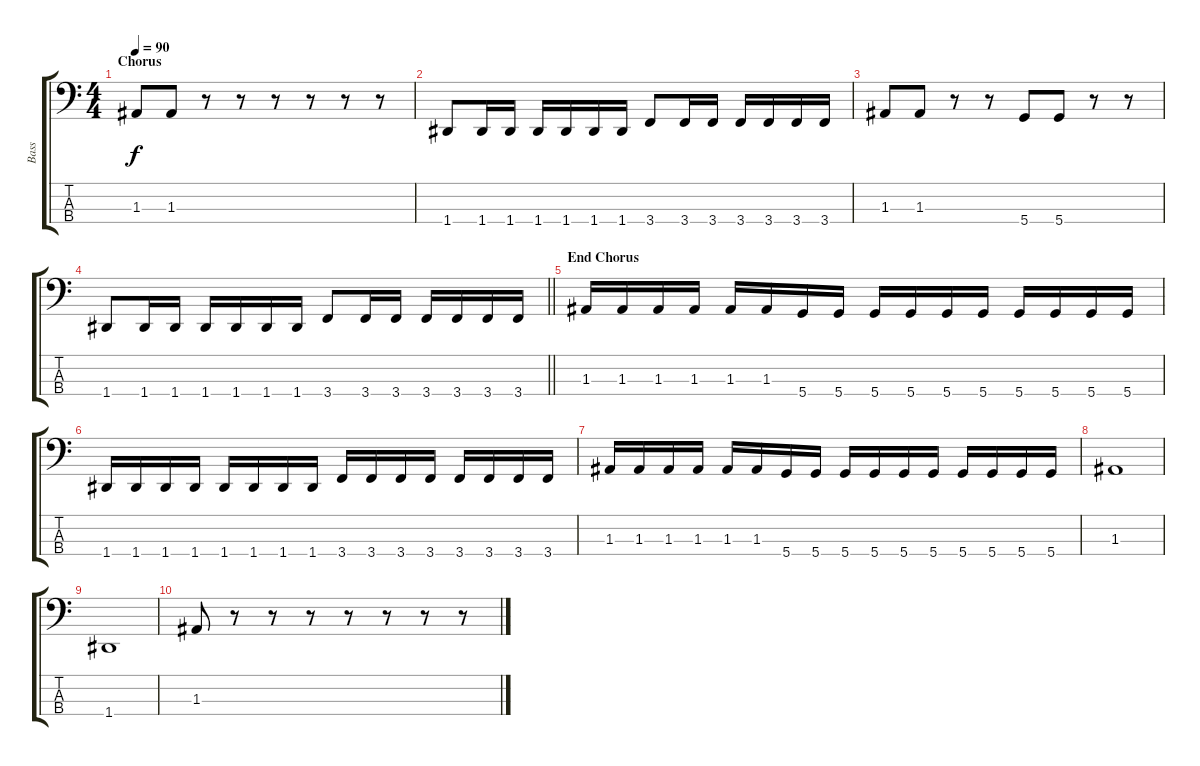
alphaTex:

\track ("Bass" "Bass") {instrument electricbassfinger}
\staff {score tabs}
\tuning (G2 D2 A1 D1) {hide}
\ts (4 4)
\section ("" "Chorus")
\tempo 90
\clef f4
\ks c
1.3.8{dy f} 1.3.8 r.8 r.8 r.8 r.8 r.8 r.8 |
1.4.8 1.4.16 1.4.16 1.4.16 1.4.16 1.4.16 1.4.16 3.4.8 3.4.16 3.4.16 3.4.16 3.4.16 3.4.16 3.4.16 |
1.3.8 1.3.8 r.8 r.8 5.4.8 5.4.8 r.8 r.8 |
\barLineRight lightlight
1.4.8 1.4.16 1.4.16 1.4.16 1.4.16 1.4.16 1.4.16 3.4.8 3.4.16 3.4.16 3.4.16 3.4.16 3.4.16 3.4.16 |
\section ("" "End Chorus")
1.3.16 1.3.16 1.3.16 1.3.16 1.3.16 1.3.16 5.4.16 5.4.16 5.4.16 5.4.16 5.4.16 5.4.16 5.4.16 5.4.16 5.4.16 5.4.16 |
1.4.16 1.4.16 1.4.16 1.4.16 1.4.16 1.4.16 1.4.16 1.4.16 3.4.16 3.4.16 3.4.16 3.4.16 3.4.16 3.4.16 3.4.16 3.4.16 |
1.3.16 1.3.16 1.3.16 1.3.16 1.3.16 1.3.16 5.4.16 5.4.16 5.4.16 5.4.16 5.4.16 5.4.16 5.4.16 5.4.16 5.4.16 5.4.16 |
1.3.1 |
1.4.1 |
1.3.8 r.8 r.8 r.8 r.8 r.8 r.8 r.8
